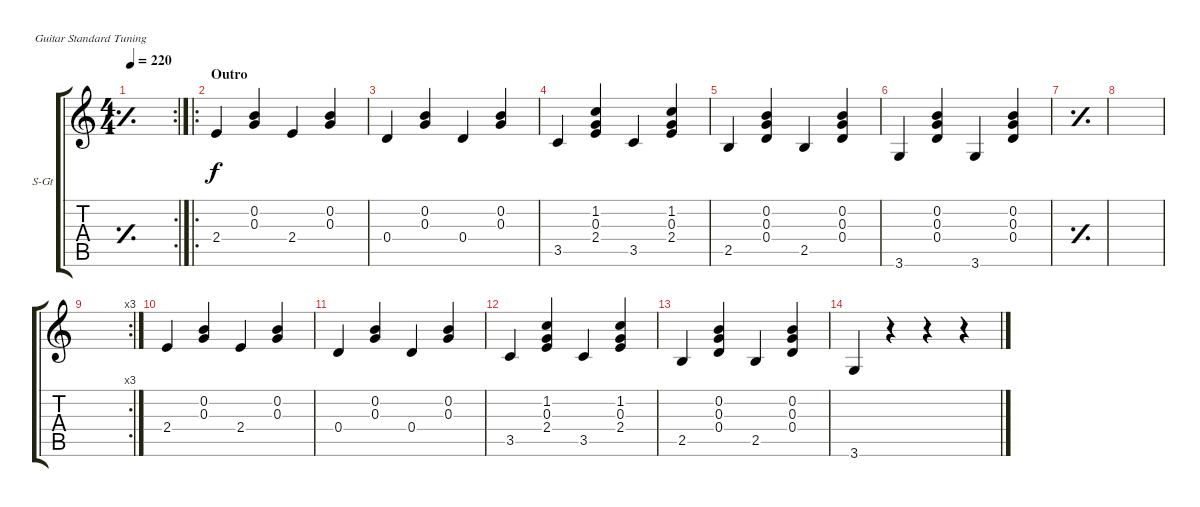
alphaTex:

\defaultSystemsLayout 4
\bracketExtendMode groupsimilarinstruments
\firstSystemTrackNameOrientation horizontal
\otherSystemsTrackNameOrientation horizontal
\track ("Steel Guitar" "S-Gt") {instrument acousticguitarsteel}
\staff {score tabs}
\tuning (E4 B3 G3 D3 A2 E2)
\rc 2
\ts (4 4)
\tempo 220
\clef g2
\simile simple
\ks c
|
\ro
\section ("" "Outro")
2.4.4 (0.3 0.2).4 2.4.4 (0.3 0.2).4 |
0.4.4 (0.3 0.2).4 0.4.4 (0.3 0.2).4 |
3.5.4 (2.4 0.3 1.2).4 3.5.4 (2.4 0.3 1.2).4 |
2.5.4 (0.4 0.3 0.2).4 2.5.4 (0.4 0.3 0.2).4 |
3.6.4 (0.4 0.3 0.2).4 3.6.4 (0.4 0.3 0.2).4 |
\simile simple
|
|
\rc 3
|
\simile none
2.4.4 (0.3 0.2).4 2.4.4 (0.3 0.2).4 |
0.4.4 (0.3 0.2).4 0.4.4 (0.3 0.2).4 |
3.5.4 (2.4 0.3 1.2).4 3.5.4 (2.4 0.3 1.2).4 |
2.5.4 (0.4 0.3 0.2).4 2.5.4 (0.4 0.3 0.2).4 |
3.6.4 r.4 r.4 r.4
